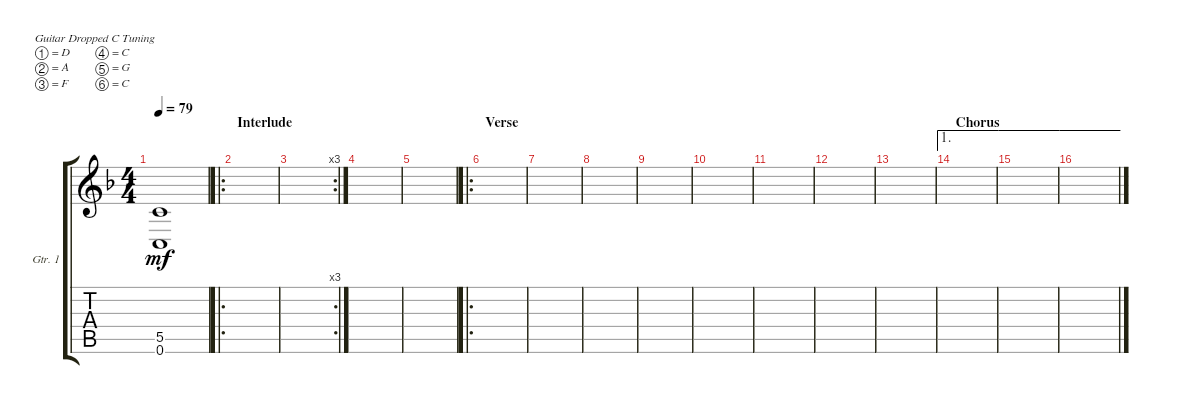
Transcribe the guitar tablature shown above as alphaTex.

\defaultSystemsLayout 4
\bracketExtendMode groupsimilarinstruments
\firstSystemTrackNameOrientation horizontal
\otherSystemsTrackNameOrientation horizontal
\track ("Electric Guitar" "Gtr. 1") {instrument distortionguitar}
\staff {score tabs}
\tuning (D4 A3 F3 C3 G2 C2)
\ts (4 4)
\tempo 79
\clef g2
\ks f
(5.5 0.6{t}).1{dy mf} |
\ro
\section ("" "Interlude")
|
\rc 3
|
|
|
\ro
\section ("" "Verse")
|
|
|
|
|
|
|
|
\ae 1
\section ("" "Chorus")
|
\ae 1
|
\ae 1
